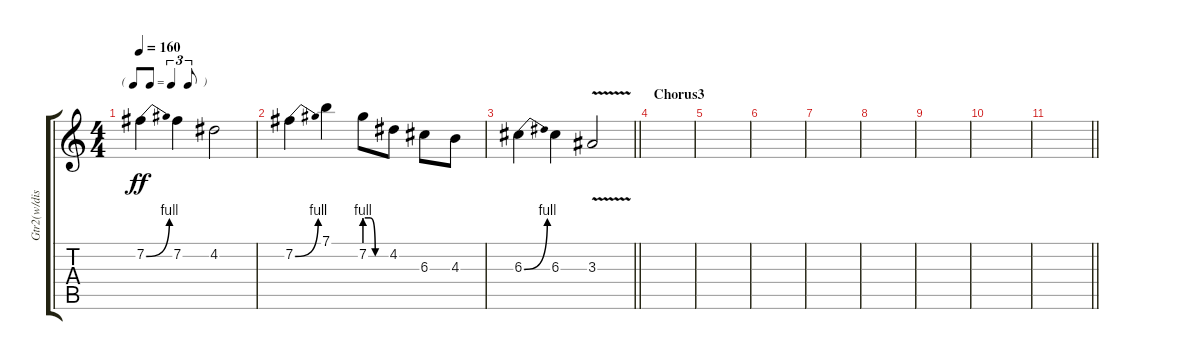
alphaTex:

\track ("Gtr2(w/dist)" "Gtr2(w/dis") {instrument distortionguitar}
\staff {score tabs}
\tuning (E4 B3 G3 D3 A2 E2) {hide}
\ts (4 4)
\tf triplet8th
\tempo 160
\clef g2
\ks c
7.2{be (bend 0 0 60 4)}.4{dy ff} 7.2.4 4.2.2 |
7.2{be (bend 0 0 60 4)}.4 7.1.4 7.2{be (custom 0 4 15 4 30 0 60 0)}.8 4.2.8 6.3.8 4.3.8 |
\barLineRight lightlight
6.3{be (bend 0 0 60 4)}.4 6.3.4 3.3{v}.2 |
\section ("" "Chorus3")
|
|
|
|
|
|
|
\barLineRight lightlight
